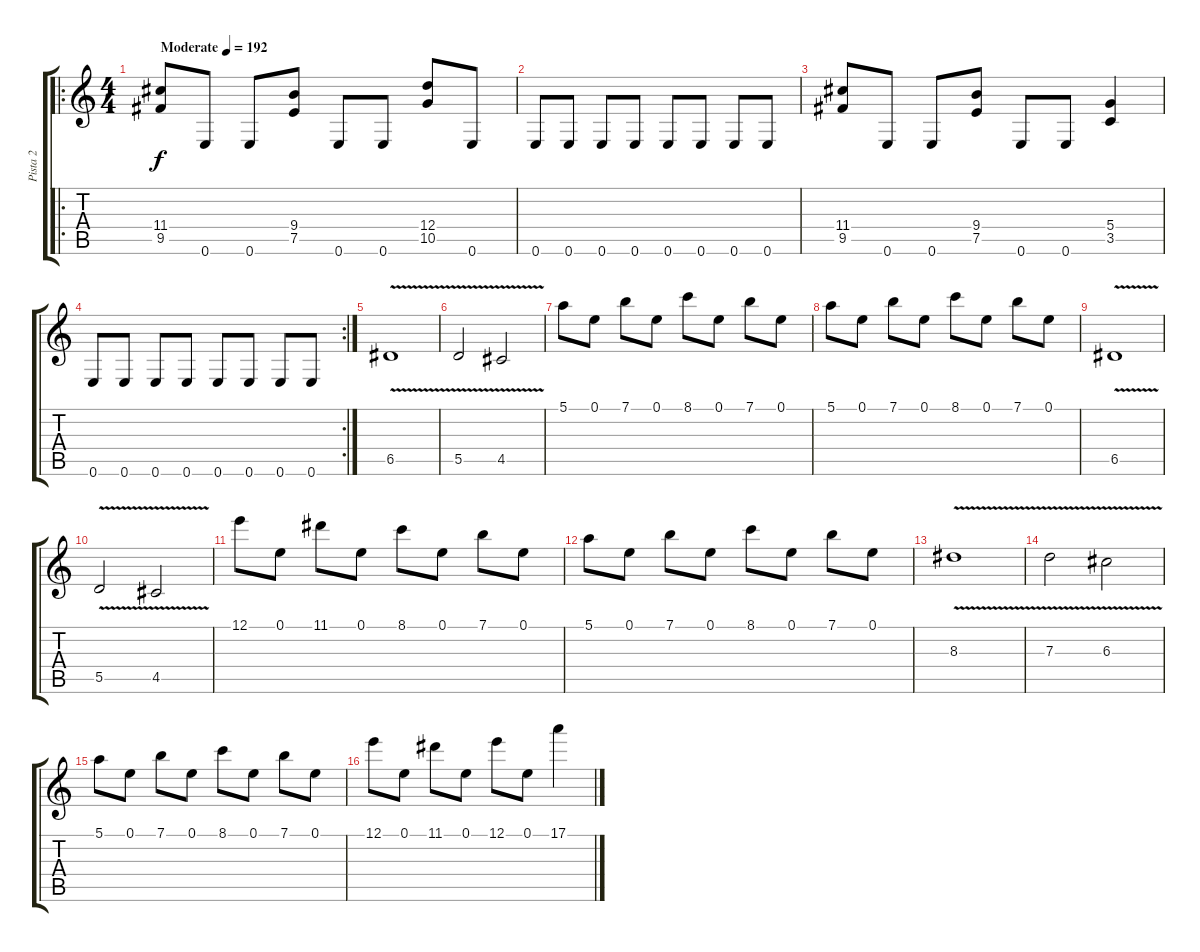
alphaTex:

\track ("Pista 2" "Pista 2") {instrument overdrivenguitar}
\staff {score tabs}
\tuning (E4 B3 G3 D3 A2 E2) {hide}
\ro
\ts (4 4)
\tempo (192 "Moderate")
\clef g2
\ks c
(11.4 9.5).8{dy f instrument overdrivenguitar} 0.6.8 0.6.8 (9.4 7.5).8 0.6.8 0.6.8 (12.4 10.5).8 0.6.8 |
0.6.8 0.6.8 0.6.8 0.6.8 0.6.8 0.6.8 0.6.8 0.6.8 |
(11.4 9.5).8 0.6.8 0.6.8 (9.4 7.5).8 0.6.8 0.6.8 (5.4 3.5).4 |
\rc 2
0.6.8 0.6.8 0.6.8 0.6.8 0.6.8 0.6.8 0.6.8 0.6.8 |
6.5{v}.1 |
5.5{v}.2 4.5{v}.2 |
5.1.8 0.1.8 7.1.8 0.1.8 8.1.8 0.1.8 7.1.8 0.1.8 |
5.1.8 0.1.8 7.1.8 0.1.8 8.1.8 0.1.8 7.1.8 0.1.8 |
6.5{v}.1 |
5.5{v}.2 4.5{v}.2 |
12.1.8 0.1.8 11.1.8 0.1.8 8.1.8 0.1.8 7.1.8 0.1.8 |
5.1.8 0.1.8 7.1.8 0.1.8 8.1.8 0.1.8 7.1.8 0.1.8 |
8.3{v}.1 |
7.3{v}.2 6.3{v}.2 |
5.1.8 0.1.8 7.1.8 0.1.8 8.1.8 0.1.8 7.1.8 0.1.8 |
12.1.8 0.1.8 11.1.8 0.1.8 12.1.8 0.1.8 17.1.4
